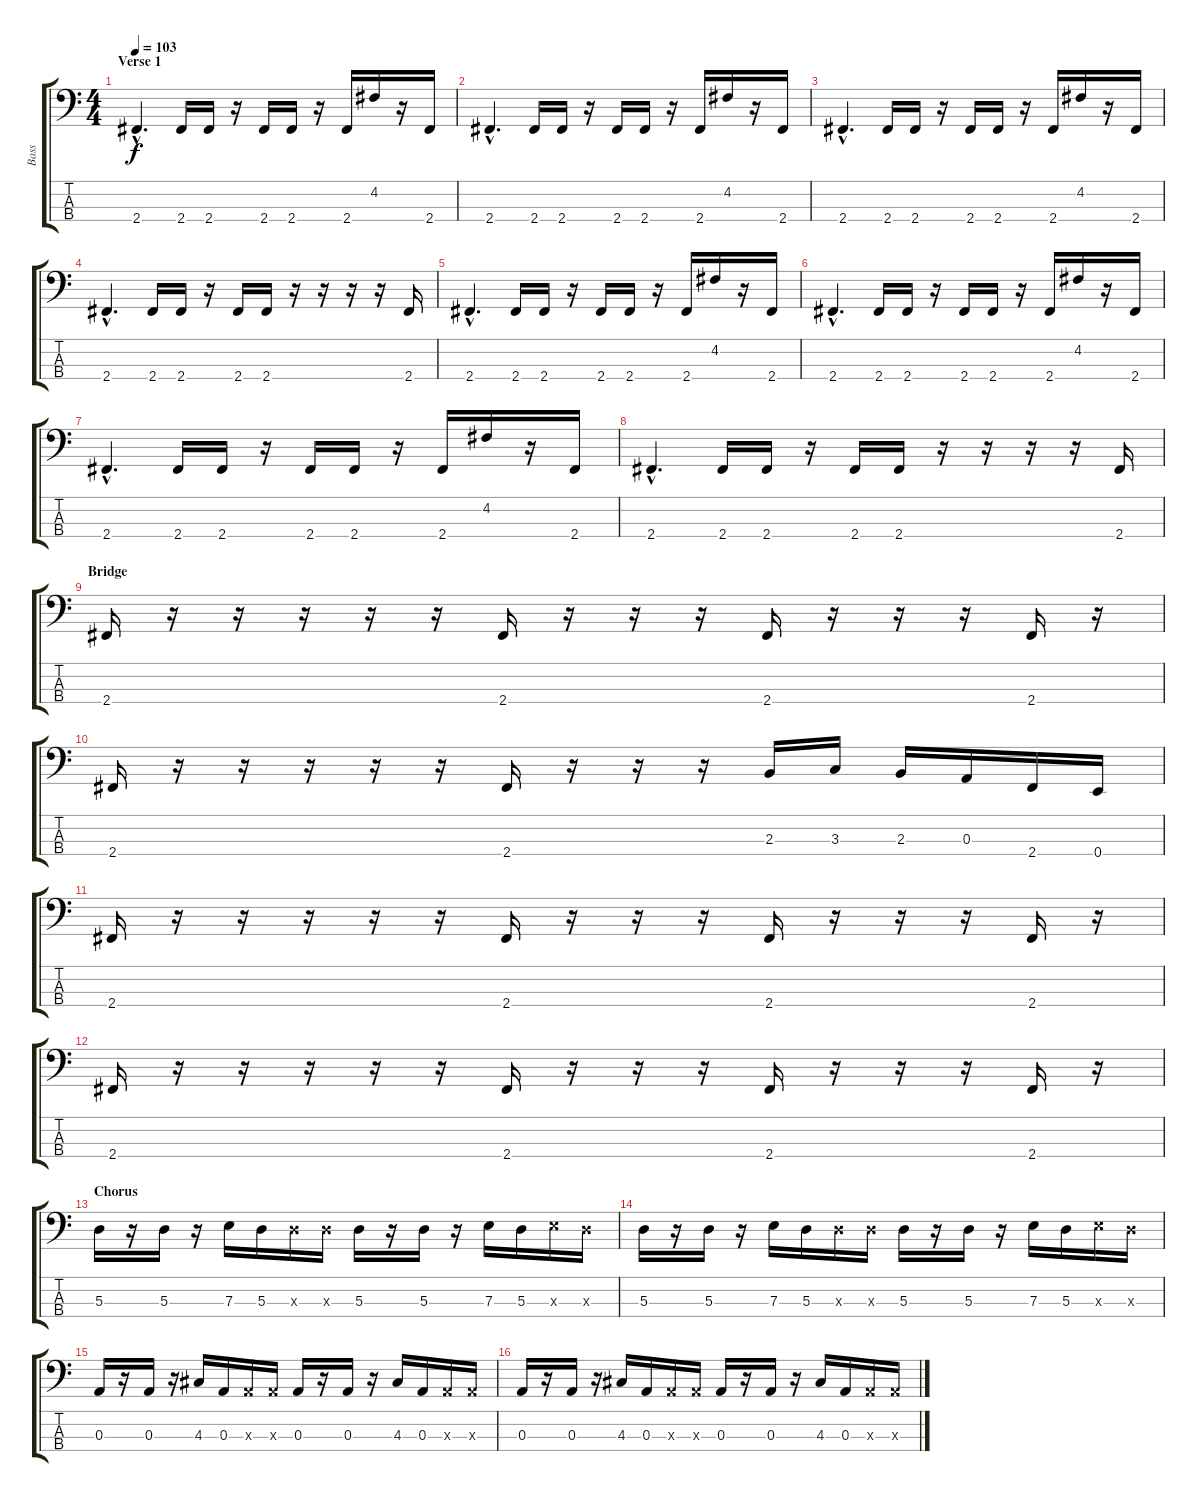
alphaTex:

\track ("Bass" "Bass") {instrument slapbass1}
\staff {score tabs}
\tuning (G2 D2 A1 E1) {hide}
\ts (4 4)
\section ("" "Verse 1")
\tempo 103
\clef f4
\ks c
2.4{hac}.4{d dy f} 2.4.16 2.4.16 r.16 2.4.16 2.4.16 r.16 2.4.16 4.2.16 r.16 2.4.16 |
2.4{hac}.4{d} 2.4.16 2.4.16 r.16 2.4.16 2.4.16 r.16 2.4.16 4.2.16 r.16 2.4.16 |
2.4{hac}.4{d} 2.4.16 2.4.16 r.16 2.4.16 2.4.16 r.16 2.4.16 4.2.16 r.16 2.4.16 |
2.4{hac}.4{d} 2.4.16 2.4.16 r.16 2.4.16 2.4.16 r.16 r.16 r.16 r.16 2.4.16 |
2.4{hac}.4{d} 2.4.16 2.4.16 r.16 2.4.16 2.4.16 r.16 2.4.16 4.2.16 r.16 2.4.16 |
2.4{hac}.4{d} 2.4.16 2.4.16 r.16 2.4.16 2.4.16 r.16 2.4.16 4.2.16 r.16 2.4.16 |
2.4{hac}.4{d} 2.4.16 2.4.16 r.16 2.4.16 2.4.16 r.16 2.4.16 4.2.16 r.16 2.4.16 |
2.4{hac}.4{d} 2.4.16 2.4.16 r.16 2.4.16 2.4.16 r.16 r.16 r.16 r.16 2.4.16 |
\section ("" "Bridge")
2.4.16 r.16 r.16 r.16 r.16 r.16 2.4.16 r.16 r.16 r.16 2.4.16 r.16 r.16 r.16 2.4.16 r.16 |
2.4.16 r.16 r.16 r.16 r.16 r.16 2.4.16 r.16 r.16 r.16 2.3.16 3.3.16 2.3.16 0.3.16 2.4.16 0.4.16 |
2.4.16 r.16 r.16 r.16 r.16 r.16 2.4.16 r.16 r.16 r.16 2.4.16 r.16 r.16 r.16 2.4.16 r.16 |
2.4.16 r.16 r.16 r.16 r.16 r.16 2.4.16 r.16 r.16 r.16 2.4.16 r.16 r.16 r.16 2.4.16 r.16 |
\section ("" "Chorus")
5.3.16 r.16 5.3.16 r.16 7.3.16 5.3.16 5.3{x}.16 5.3{x}.16 5.3.16 r.16 5.3.16 r.16 7.3.16 5.3.16 7.3{x}.16 5.3{x}.16 |
5.3.16 r.16 5.3.16 r.16 7.3.16 5.3.16 5.3{x}.16 5.3{x}.16 5.3.16 r.16 5.3.16 r.16 7.3.16 5.3.16 7.3{x}.16 5.3{x}.16 |
0.3.16 r.16 0.3.16 r.16 4.3.16 0.3.16 0.3{x}.16 0.3{x}.16 0.3.16 r.16 0.3.16 r.16 4.3.16 0.3.16 0.3{x}.16 0.3{x}.16 |
0.3.16 r.16 0.3.16 r.16 4.3.16 0.3.16 0.3{x}.16 0.3{x}.16 0.3.16 r.16 0.3.16 r.16 4.3.16 0.3.16 0.3{x}.16 0.3{x}.16
